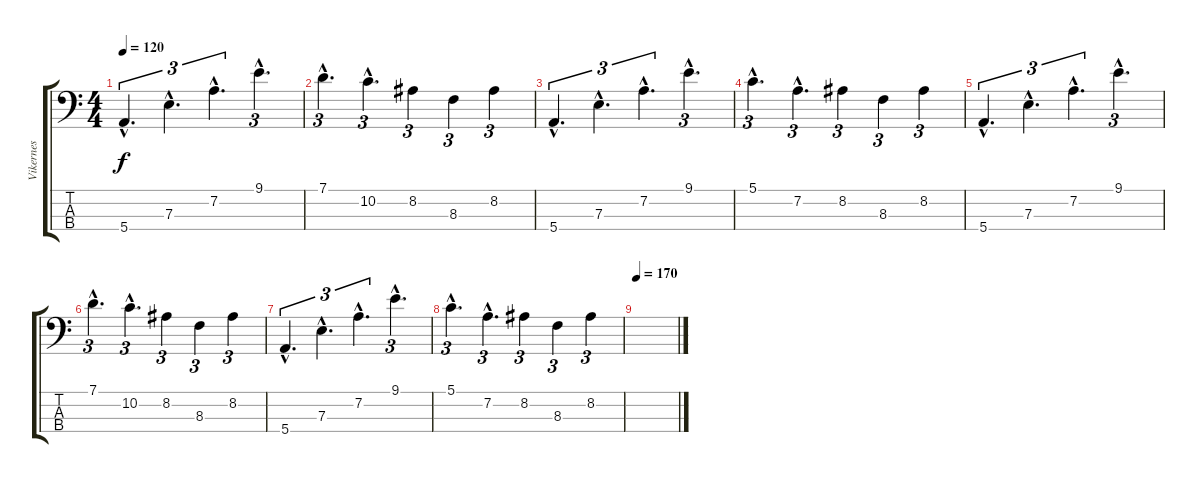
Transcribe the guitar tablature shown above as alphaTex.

\track ("Vikernes" "Vikernes") {instrument fretlessbass}
\staff {score tabs}
\tuning (G2 D2 A1 E1) {hide}
\ts (4 4)
\tempo 120
\clef f4
\ks c
5.4{hac}.4{d tu (3 2) dy f} 7.3{hac}.4{d tu (3 2)} 7.2{hac}.4{d tu (3 2)} 9.1{hac}.4{d tu (3 2)} |
7.1{hac}.4{d tu (3 2)} 10.2{hac}.4{d tu (3 2)} 8.2.4{tu (3 2)} 8.3.4{tu (3 2)} 8.2.4{tu (3 2)} |
5.4{hac}.4{d tu (3 2)} 7.3{hac}.4{d tu (3 2)} 7.2{hac}.4{d tu (3 2)} 9.1{hac}.4{d tu (3 2)} |
5.1{hac}.4{d tu (3 2)} 7.2{hac}.4{d tu (3 2)} 8.2.4{tu (3 2)} 8.3.4{tu (3 2)} 8.2.4{tu (3 2)} |
5.4{hac}.4{d tu (3 2)} 7.3{hac}.4{d tu (3 2)} 7.2{hac}.4{d tu (3 2)} 9.1{hac}.4{d tu (3 2)} |
7.1{hac}.4{d tu (3 2)} 10.2{hac}.4{d tu (3 2)} 8.2.4{tu (3 2)} 8.3.4{tu (3 2)} 8.2.4{tu (3 2)} |
5.4{hac}.4{d tu (3 2)} 7.3{hac}.4{d tu (3 2)} 7.2{hac}.4{d tu (3 2)} 9.1{hac}.4{d tu (3 2)} |
5.1{hac}.4{d tu (3 2)} 7.2{hac}.4{d tu (3 2)} 8.2.4{tu (3 2)} 8.3.4{tu (3 2)} 8.2.4{tu (3 2)} |
\tempo 170
